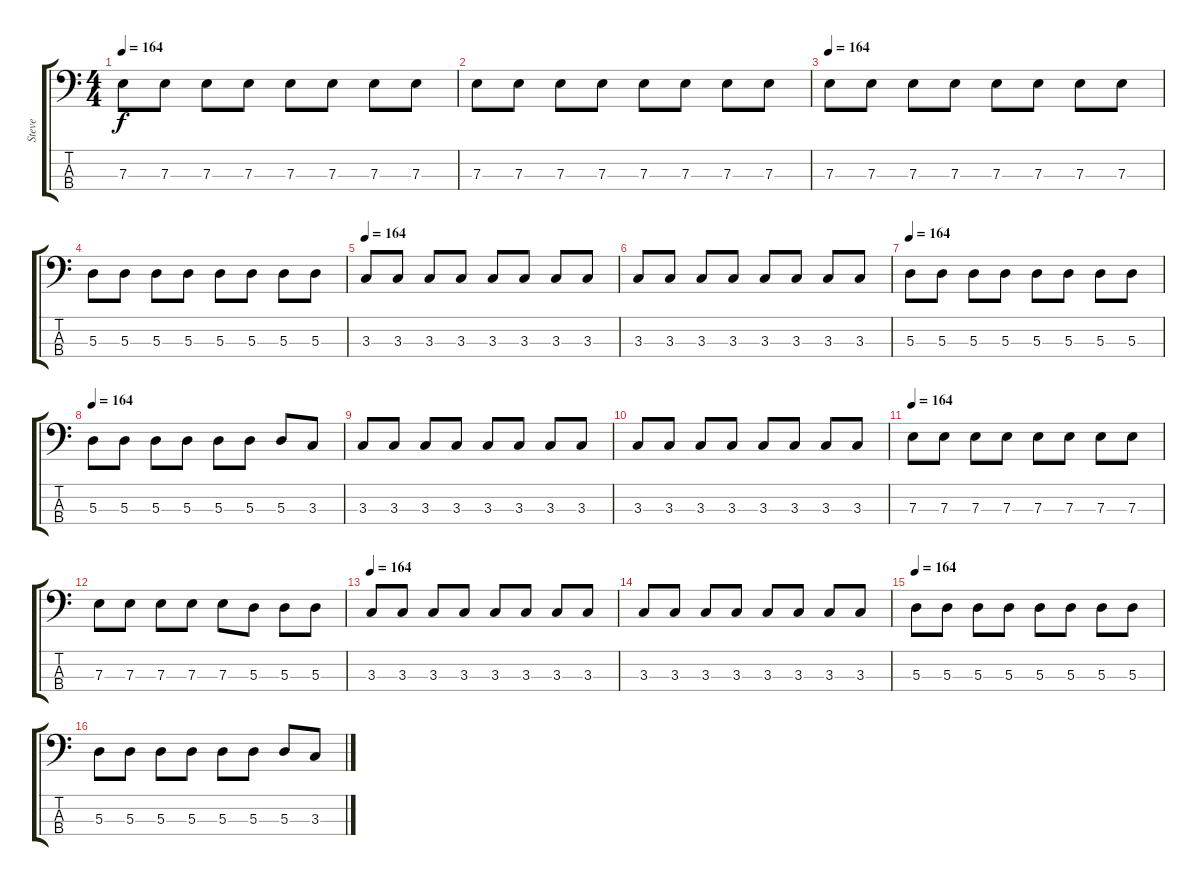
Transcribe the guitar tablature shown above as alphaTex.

\track ("Steve" "Steve") {instrument electricbassfinger}
\staff {score tabs}
\tuning (G2 D2 A1 E1) {hide}
\ts (4 4)
\tempo 164
\clef f4
\ks c
7.3.8{dy f} 7.3.8 7.3.8 7.3.8 7.3.8 7.3.8 7.3.8 7.3.8 |
7.3.8 7.3.8 7.3.8 7.3.8 7.3.8 7.3.8 7.3.8 7.3.8 |
\tempo 164
7.3.8 7.3.8 7.3.8 7.3.8 7.3.8 7.3.8 7.3.8 7.3.8 |
5.3.8 5.3.8 5.3.8 5.3.8 5.3.8 5.3.8 5.3.8 5.3.8 |
\tempo 164
3.3.8 3.3.8 3.3.8 3.3.8 3.3.8 3.3.8 3.3.8 3.3.8 |
3.3.8 3.3.8 3.3.8 3.3.8 3.3.8 3.3.8 3.3.8 3.3.8 |
\tempo 164
5.3.8 5.3.8 5.3.8 5.3.8 5.3.8 5.3.8 5.3.8 5.3.8 |
\tempo 164
5.3.8 5.3.8 5.3.8 5.3.8 5.3.8 5.3.8 5.3.8 3.3.8 |
3.3.8 3.3.8 3.3.8 3.3.8 3.3.8 3.3.8 3.3.8 3.3.8 |
3.3.8 3.3.8 3.3.8 3.3.8 3.3.8 3.3.8 3.3.8 3.3.8 |
\tempo 164
7.3.8 7.3.8 7.3.8 7.3.8 7.3.8 7.3.8 7.3.8 7.3.8 |
7.3.8 7.3.8 7.3.8 7.3.8 7.3.8 5.3.8 5.3.8 5.3.8 |
\tempo 164
3.3.8 3.3.8 3.3.8 3.3.8 3.3.8 3.3.8 3.3.8 3.3.8 |
3.3.8 3.3.8 3.3.8 3.3.8 3.3.8 3.3.8 3.3.8 3.3.8 |
\tempo 164
5.3.8 5.3.8 5.3.8 5.3.8 5.3.8 5.3.8 5.3.8 5.3.8 |
5.3.8 5.3.8 5.3.8 5.3.8 5.3.8 5.3.8 5.3.8 3.3.8
